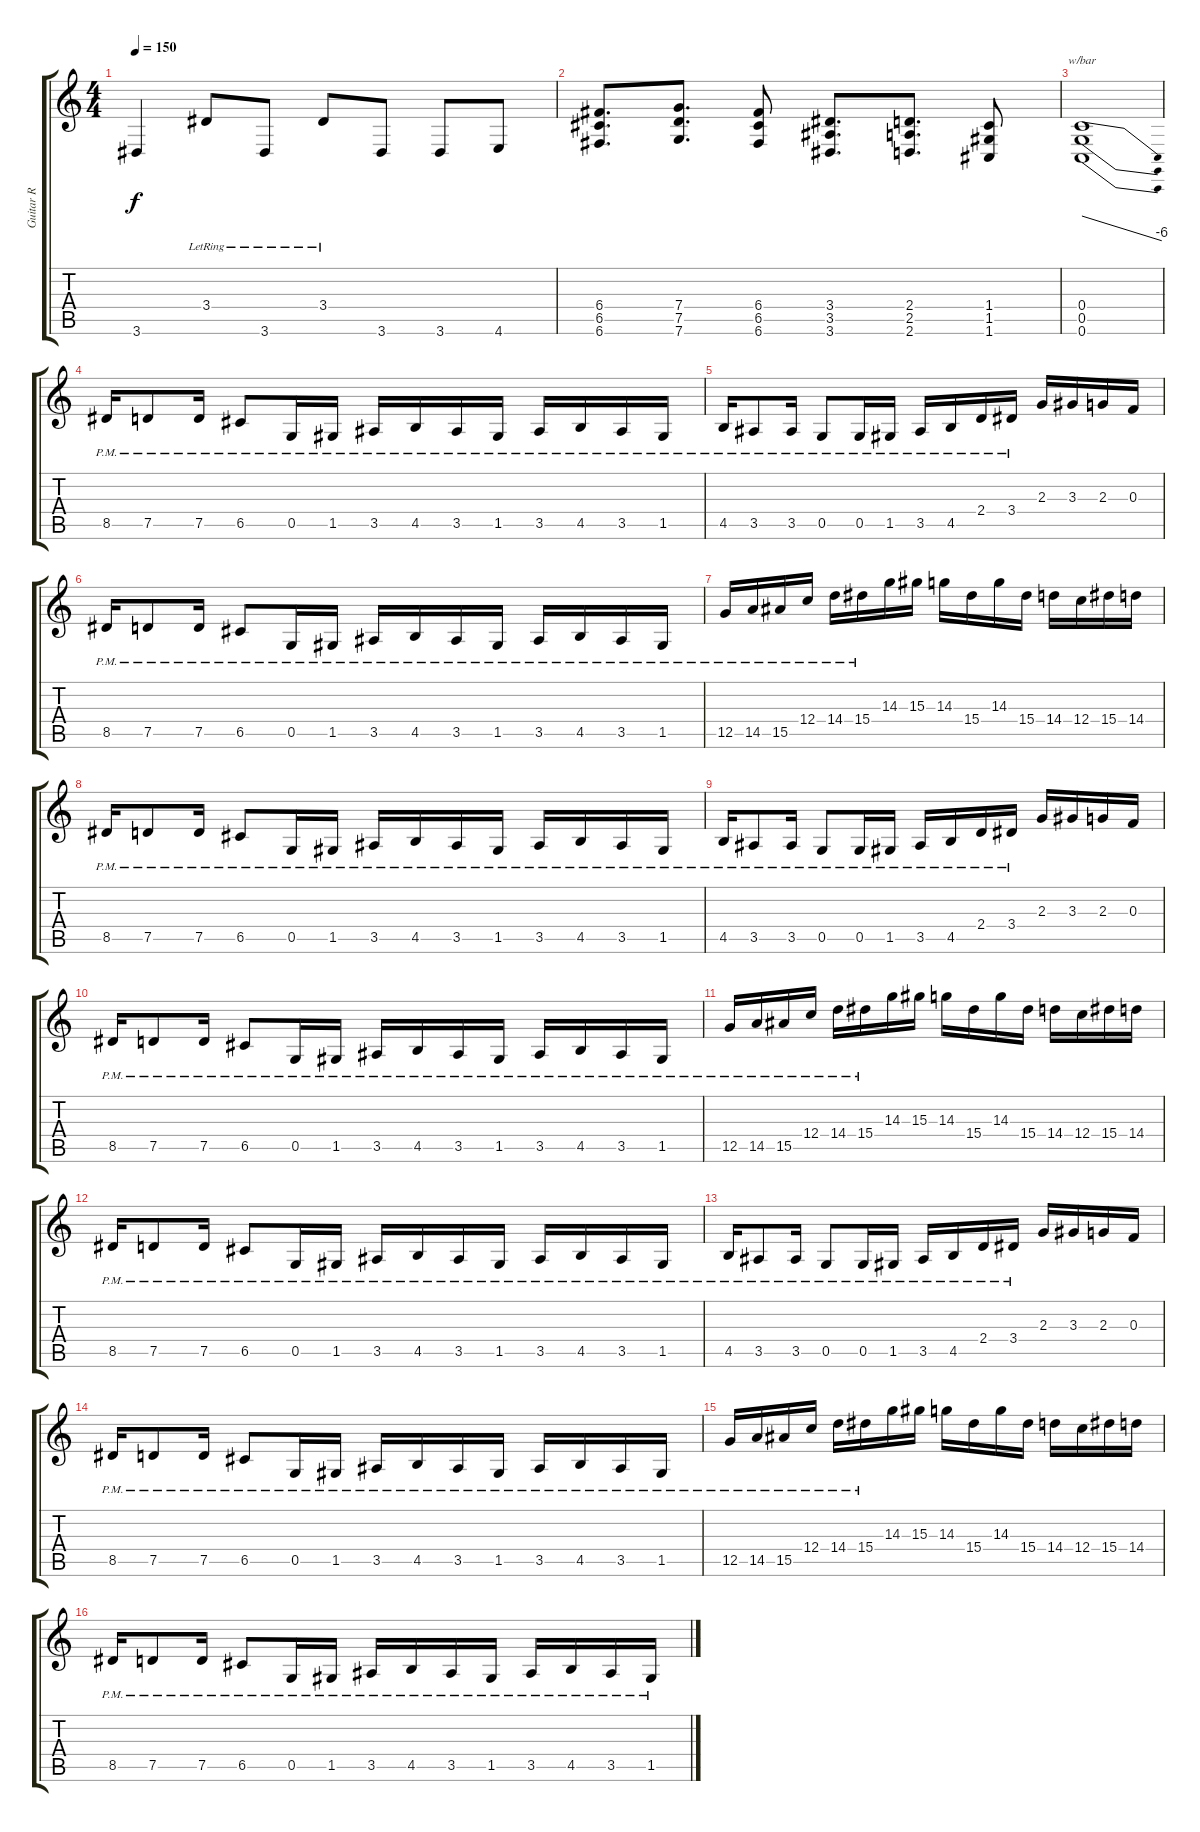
\track ("Guitar R" "Guitar R") {instrument overdrivenguitar}
\staff {score tabs}
\tuning (D4 A3 F3 C3 G2 C2) {hide}
\ts (4 4)
\tempo 150
\clef g2
\ks c
3.6{t}.4{dy f} 3.4{lr}.8 3.6{lr}.8 3.4{lr}.8 3.6.8 3.6.8 4.6.8 |
(6.4 6.5 6.6).8{d} (7.4 7.5 7.6).8{d} (6.4 6.5 6.6).8 (3.4 3.5 3.6).8{d} (2.4 2.5 2.6).8{d} (1.4 1.5 1.6).8 |
(0.4 0.5 0.6).1{tbe (dive default 0 0 60 -24)} |
8.5{pm}.16 7.5{pm}.8 7.5{pm}.16 6.5{pm}.8 0.5{pm}.16 1.5{pm}.16 3.5{pm}.16 4.5{pm}.16 3.5{pm}.16 1.5{pm}.16 3.5{pm}.16 4.5{pm}.16 3.5{pm}.16 1.5{pm}.16 |
4.5{pm}.16 3.5{pm}.8 3.5{pm}.16 0.5{pm}.8 0.5{pm}.16 1.5{pm}.16 3.5{pm}.16 4.5{pm}.16 2.4{pm}.16 3.4{pm}.16 2.3.16 3.3.16 2.3.16 0.3.16 |
8.5{pm}.16 7.5{pm}.8 7.5{pm}.16 6.5{pm}.8 0.5{pm}.16 1.5{pm}.16 3.5{pm}.16 4.5{pm}.16 3.5{pm}.16 1.5{pm}.16 3.5{pm}.16 4.5{pm}.16 3.5{pm}.16 1.5{pm}.16 |
12.5{pm}.16 14.5{pm}.16 15.5{pm}.16 12.4{pm}.16 14.4{pm}.16 15.4{pm}.16 14.3.16 15.3.16 14.3.16 15.4.16 14.3.16 15.4.16 14.4.16 12.4.16 15.4.16 14.4.16 |
8.5{pm}.16 7.5{pm}.8 7.5{pm}.16 6.5{pm}.8 0.5{pm}.16 1.5{pm}.16 3.5{pm}.16 4.5{pm}.16 3.5{pm}.16 1.5{pm}.16 3.5{pm}.16 4.5{pm}.16 3.5{pm}.16 1.5{pm}.16 |
4.5{pm}.16 3.5{pm}.8 3.5{pm}.16 0.5{pm}.8 0.5{pm}.16 1.5{pm}.16 3.5{pm}.16 4.5{pm}.16 2.4{pm}.16 3.4{pm}.16 2.3.16 3.3.16 2.3.16 0.3.16 |
8.5{pm}.16 7.5{pm}.8 7.5{pm}.16 6.5{pm}.8 0.5{pm}.16 1.5{pm}.16 3.5{pm}.16 4.5{pm}.16 3.5{pm}.16 1.5{pm}.16 3.5{pm}.16 4.5{pm}.16 3.5{pm}.16 1.5{pm}.16 |
12.5{pm}.16 14.5{pm}.16 15.5{pm}.16 12.4{pm}.16 14.4{pm}.16 15.4{pm}.16 14.3.16 15.3.16 14.3.16 15.4.16 14.3.16 15.4.16 14.4.16 12.4.16 15.4.16 14.4.16 |
8.5{pm}.16 7.5{pm}.8 7.5{pm}.16 6.5{pm}.8 0.5{pm}.16 1.5{pm}.16 3.5{pm}.16 4.5{pm}.16 3.5{pm}.16 1.5{pm}.16 3.5{pm}.16 4.5{pm}.16 3.5{pm}.16 1.5{pm}.16 |
4.5{pm}.16 3.5{pm}.8 3.5{pm}.16 0.5{pm}.8 0.5{pm}.16 1.5{pm}.16 3.5{pm}.16 4.5{pm}.16 2.4{pm}.16 3.4{pm}.16 2.3.16 3.3.16 2.3.16 0.3.16 |
8.5{pm}.16 7.5{pm}.8 7.5{pm}.16 6.5{pm}.8 0.5{pm}.16 1.5{pm}.16 3.5{pm}.16 4.5{pm}.16 3.5{pm}.16 1.5{pm}.16 3.5{pm}.16 4.5{pm}.16 3.5{pm}.16 1.5{pm}.16 |
12.5{pm}.16 14.5{pm}.16 15.5{pm}.16 12.4{pm}.16 14.4{pm}.16 15.4{pm}.16 14.3.16 15.3.16 14.3.16 15.4.16 14.3.16 15.4.16 14.4.16 12.4.16 15.4.16 14.4.16 |
8.5{pm}.16 7.5{pm}.8 7.5{pm}.16 6.5{pm}.8 0.5{pm}.16 1.5{pm}.16 3.5{pm}.16 4.5{pm}.16 3.5{pm}.16 1.5{pm}.16 3.5{pm}.16 4.5{pm}.16 3.5{pm}.16 1.5{pm}.16
